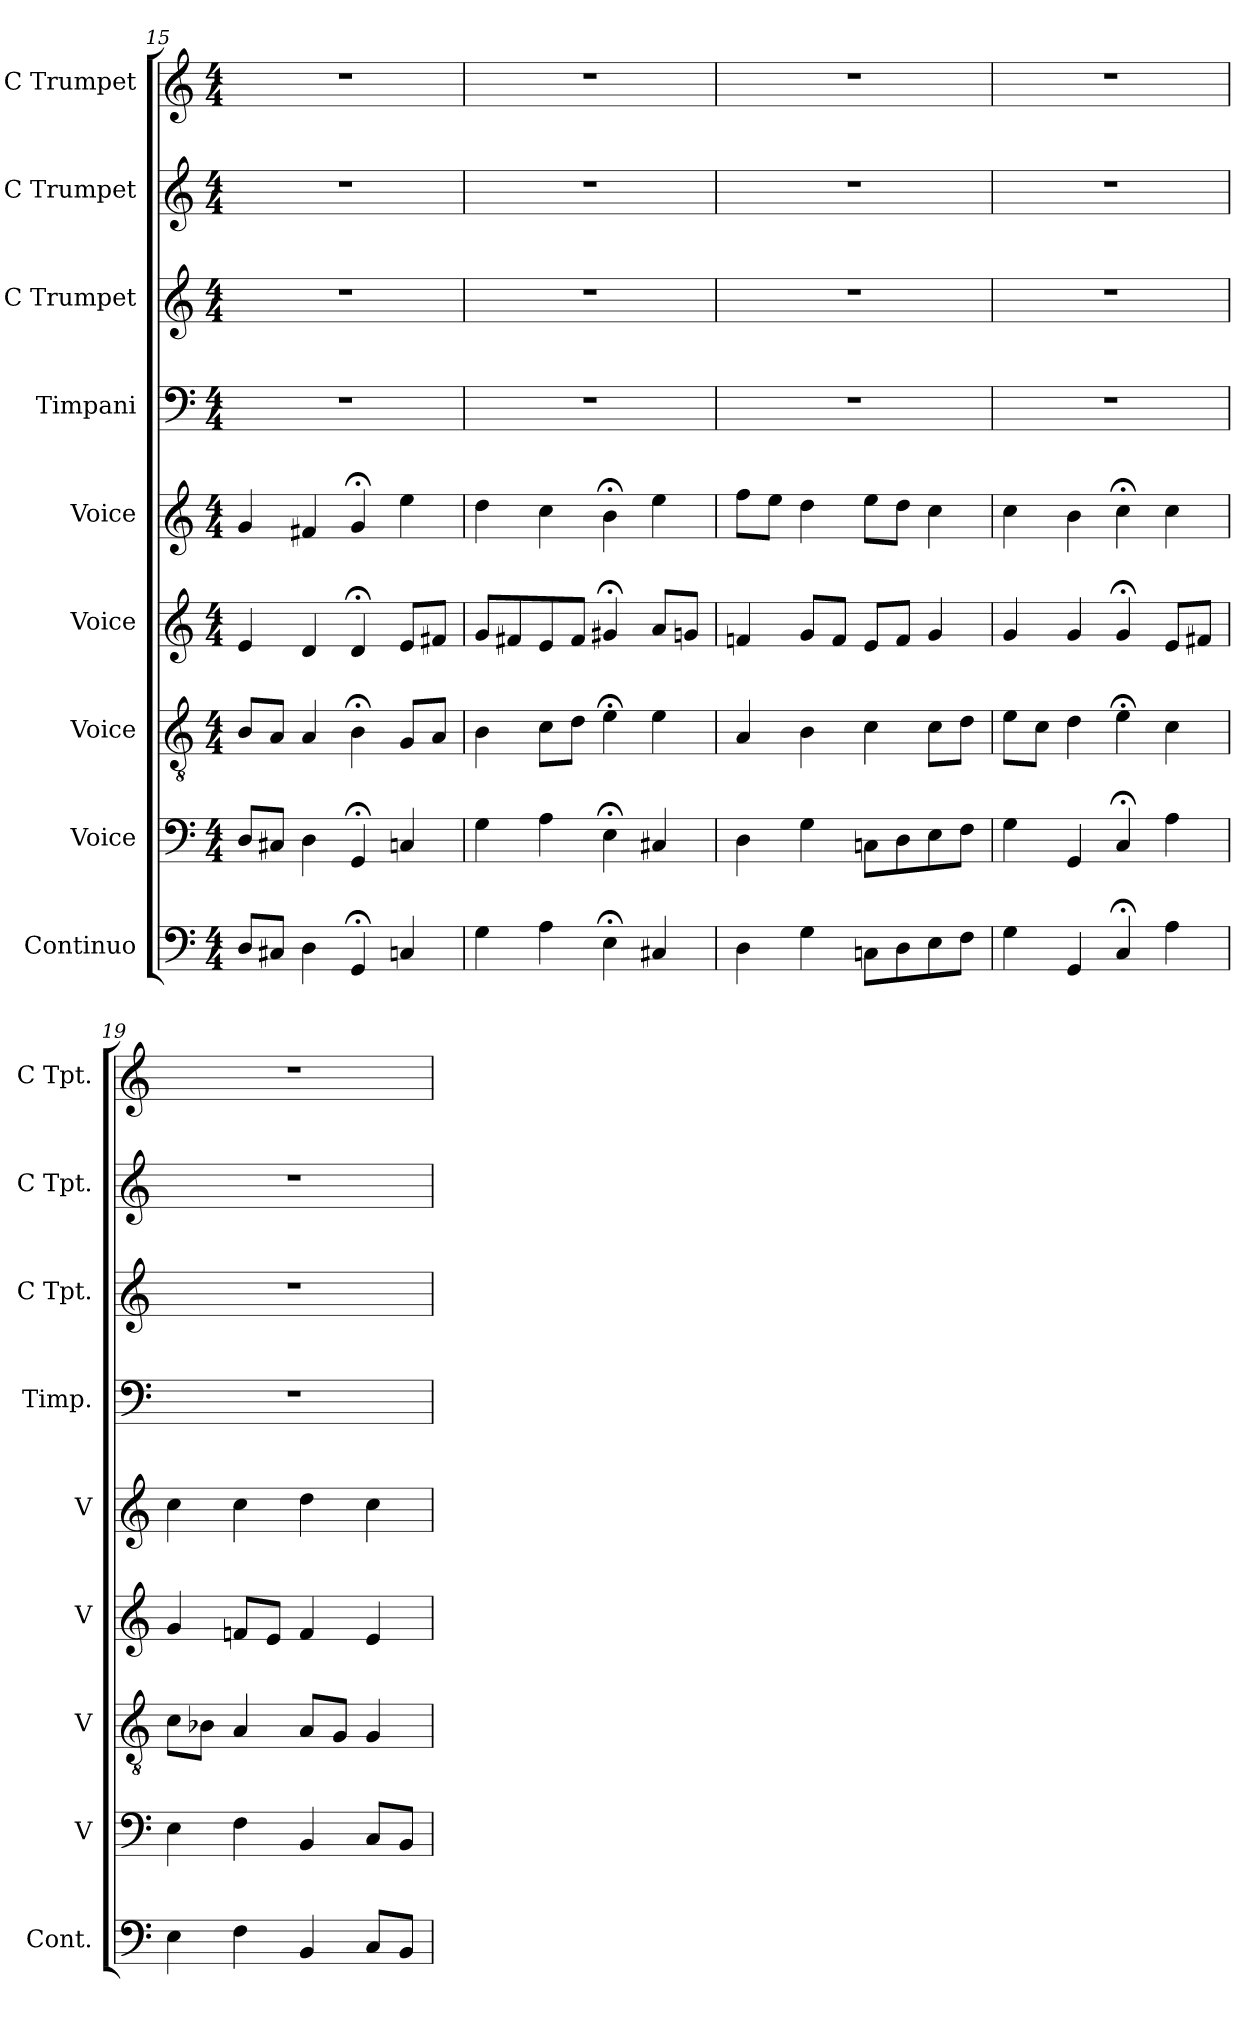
**kern	**kern	**kern	**kern	**kern	**kern	**kern	**kern	**kern
*part9	*part8	*part7	*part6	*part5	*part4	*part3	*part2	*part1
*staff9	*staff8	*staff7	*staff6	*staff5	*staff4	*staff3	*staff2	*staff1
*I"Continuo	*I"Voice	*I"Voice	*I"Voice	*I"Voice	*I"Timpani	*I"C Trumpet	*I"C Trumpet	*I"C Trumpet
*I'Cont.	*I'V	*I'V	*I'V	*I'V	*I'Timp.	*I'C Tpt.	*I'C Tpt.	*I'C Tpt.
*clefF4	*clefF4	*clefGv2	*clefG2	*clefG2	*clefF4	*clefG2	*clefG2	*clefG2
*k[]	*k[]	*k[]	*k[]	*k[]	*k[]	*k[]	*k[]	*k[]
*M4/4	*M4/4	*M4/4	*M4/4	*M4/4	*M4/4	*M4/4	*M4/4	*M4/4
=15	=15	=15	=15	=15	=15	=15	=15	=15
8DL	8DL	8BL	4e	4g	1r	1r	1r	1r
8C#XJ	8C#XJ	8AJ	.	.	.	.	.	.
4D	4D	4A	4d	4f#X	.	.	.	.
4GG;<	4GG;<	4B;<	4d;<	4g;<	.	.	.	.
4Cn	4Cn	8GL	8eL	4ee	.	.	.	.
.	.	8AJ	8f#XJ	.	.	.	.	.
=16	=16	=16	=16	=16	=16	=16	=16	=16
4G	4G	4B	8gL	4dd	1r	1r	1r	1r
.	.	.	8f#X	.	.	.	.	.
4A	4A	8cL	8e	4cc	.	.	.	.
.	.	8dJ	8f#J	.	.	.	.	.
4E;<	4E;<	4e;<	4g#X;<	4b;<	.	.	.	.
4C#X	4C#X	4e	8aL	4ee	.	.	.	.
.	.	.	8gnJ	.	.	.	.	.
=17	=17	=17	=17	=17	=17	=17	=17	=17
4D	4D	4A	4fn	8ffL	1r	1r	1r	1r
.	.	.	.	8eeJ	.	.	.	.
4G	4G	4B	8gL	4dd	.	.	.	.
.	.	.	8fJ	.	.	.	.	.
8CnL	8CnL	4c	8eL	8eeL	.	.	.	.
8D	8D	.	8fJ	8ddJ	.	.	.	.
8E	8E	8cL	4g	4cc	.	.	.	.
8FJ	8FJ	8dJ	.	.	.	.	.	.
=18	=18	=18	=18	=18	=18	=18	=18	=18
4G	4G	8eL	4g	4cc	1r	1r	1r	1r
.	.	8cJ	.	.	.	.	.	.
4GG	4GG	4d	4g	4b	.	.	.	.
4C;<	4C;<	4e;<	4g;<	4cc;<	.	.	.	.
4A	4A	4c	8eL	4cc	.	.	.	.
.	.	.	8f#XJ	.	.	.	.	.
=19	=19	=19	=19	=19	=19	=19	=19	=19
4E	4E	8cL	4g	4cc	1r	1r	1r	1r
.	.	8B-XJ	.	.	.	.	.	.
4F	4F	4A	8fnL	4cc	.	.	.	.
.	.	.	8eJ	.	.	.	.	.
4BB	4BB	8AL	4f	4dd	.	.	.	.
.	.	8GJ	.	.	.	.	.	.
8CL	8CL	4G	4e	4cc	.	.	.	.
8BBJ	8BBJ	.	.	.	.	.	.	.
=	=	=	=	=	=	=	=	=
*-	*-	*-	*-	*-	*-	*-	*-	*-
